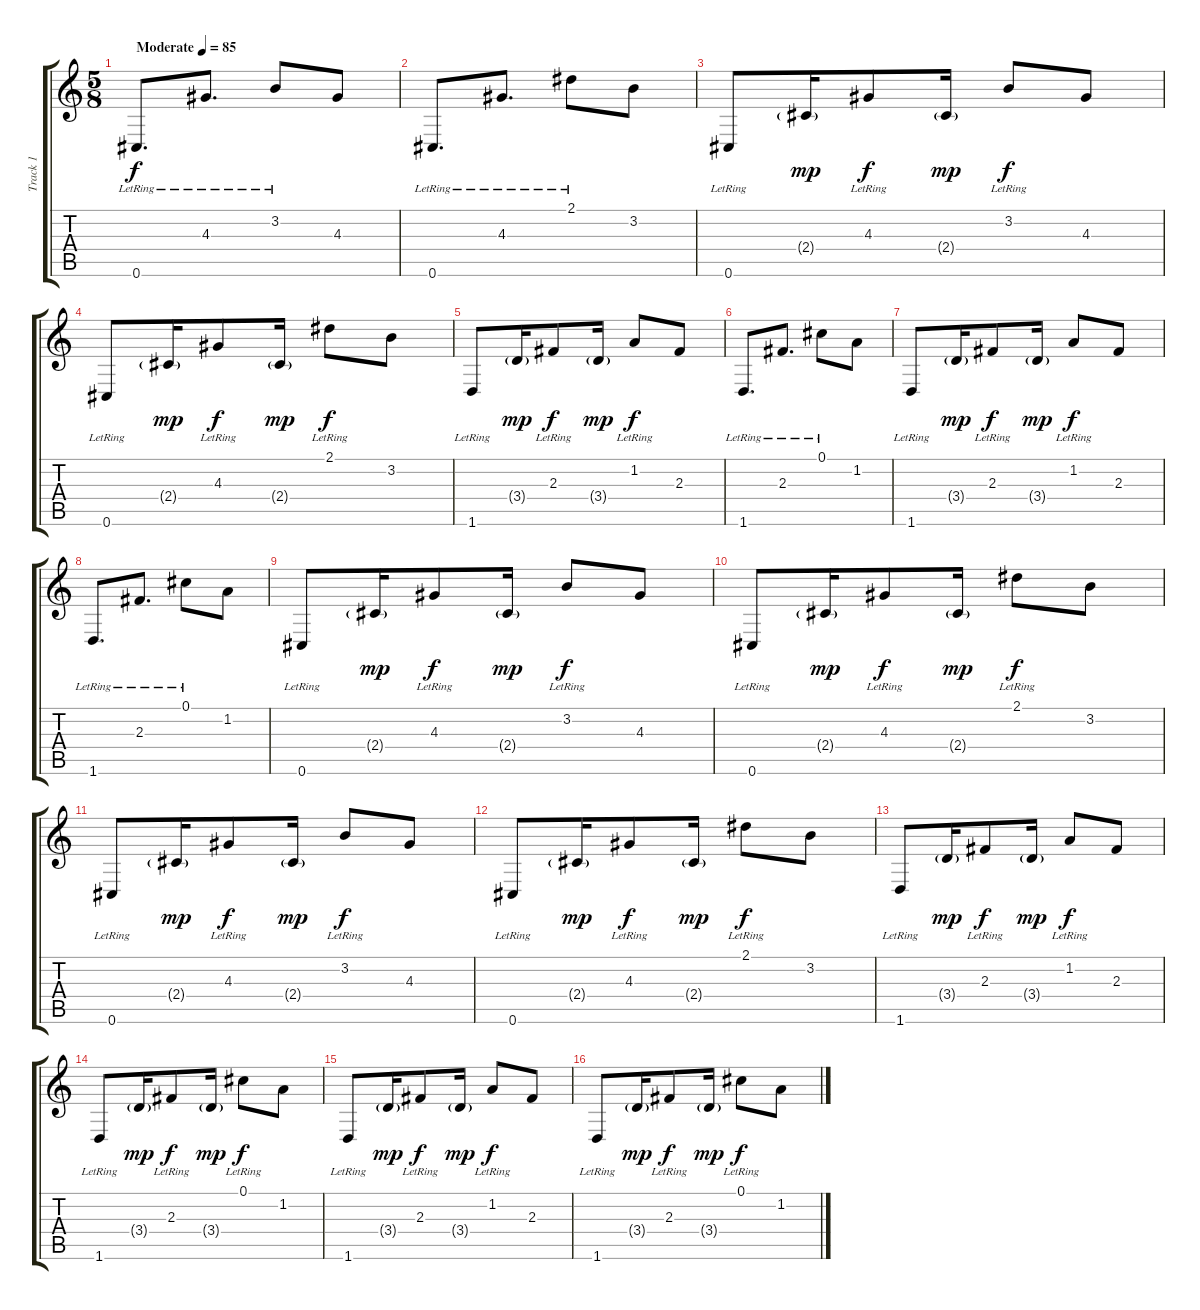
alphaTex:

\track ("Track 1" "Track 1") {instrument electricguitarjazz}
\staff {score tabs}
\tuning (Db4 Ab3 E3 B2 Gb2 Db2) {hide}
\ts (5 8)
\tempo (85 "Moderate")
\clef g2
\ks c
0.6{lr}.8{d dy f instrument electricguitarjazz} 4.3{lr}.8{d} 3.2{lr}.8 4.3.8 |
0.6{lr}.8{d} 4.3{lr}.8{d} 2.1{lr}.8 3.2.8 |
0.6{lr}.8 2.4{g}.16{dy mp} 4.3{lr}.8{dy f} 2.4{g}.16{dy mp} 3.2{lr}.8{dy f} 4.3.8 |
0.6{lr}.8 2.4{g}.16{dy mp} 4.3{lr}.8{dy f} 2.4{g}.16{dy mp} 2.1{lr}.8{dy f} 3.2.8 |
1.6{lr}.8 3.4{g}.16{dy mp} 2.3{lr}.8{dy f} 3.4{g}.16{dy mp} 1.2{lr}.8{dy f} 2.3.8 |
1.6{lr}.8{d} 2.3{lr}.8{d} 0.1{lr}.8 1.2.8 |
1.6{lr}.8 3.4{g}.16{dy mp} 2.3{lr}.8{dy f} 3.4{g}.16{dy mp} 1.2{lr}.8{dy f} 2.3.8 |
1.6{lr}.8{d} 2.3{lr}.8{d} 0.1{lr}.8 1.2.8 |
0.6{lr}.8 2.4{g}.16{dy mp} 4.3{lr}.8{dy f} 2.4{g}.16{dy mp} 3.2{lr}.8{dy f} 4.3.8 |
0.6{lr}.8 2.4{g}.16{dy mp} 4.3{lr}.8{dy f} 2.4{g}.16{dy mp} 2.1{lr}.8{dy f} 3.2.8 |
0.6{lr}.8 2.4{g}.16{dy mp} 4.3{lr}.8{dy f} 2.4{g}.16{dy mp} 3.2{lr}.8{dy f} 4.3.8 |
0.6{lr}.8 2.4{g}.16{dy mp} 4.3{lr}.8{dy f} 2.4{g}.16{dy mp} 2.1{lr}.8{dy f} 3.2.8 |
1.6{lr}.8 3.4{g}.16{dy mp} 2.3{lr}.8{dy f} 3.4{g}.16{dy mp} 1.2{lr}.8{dy f} 2.3.8 |
1.6{lr}.8 3.4{g}.16{dy mp} 2.3{lr}.8{dy f} 3.4{g}.16{dy mp} 0.1{lr}.8{dy f} 1.2.8 |
1.6{lr}.8 3.4{g}.16{dy mp} 2.3{lr}.8{dy f} 3.4{g}.16{dy mp} 1.2{lr}.8{dy f} 2.3.8 |
1.6{lr}.8 3.4{g}.16{dy mp} 2.3{lr}.8{dy f} 3.4{g}.16{dy mp} 0.1{lr}.8{dy f} 1.2.8
